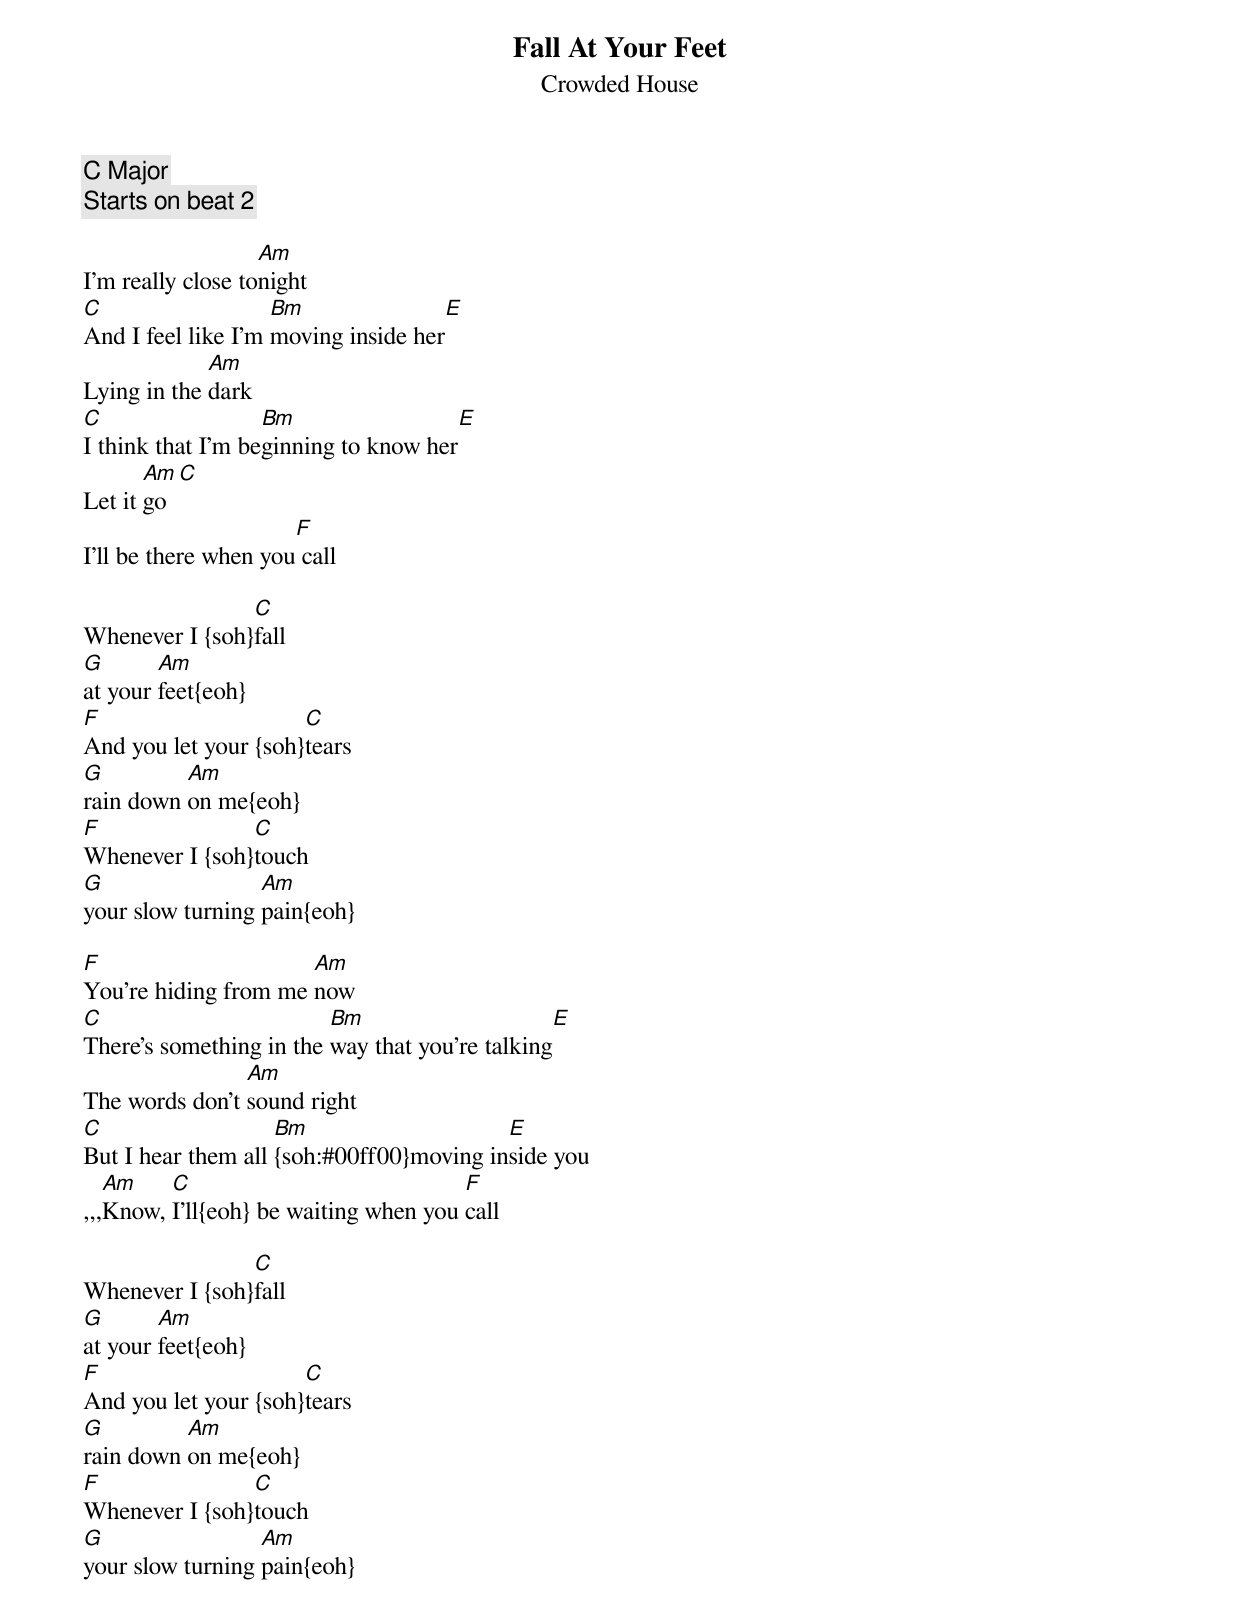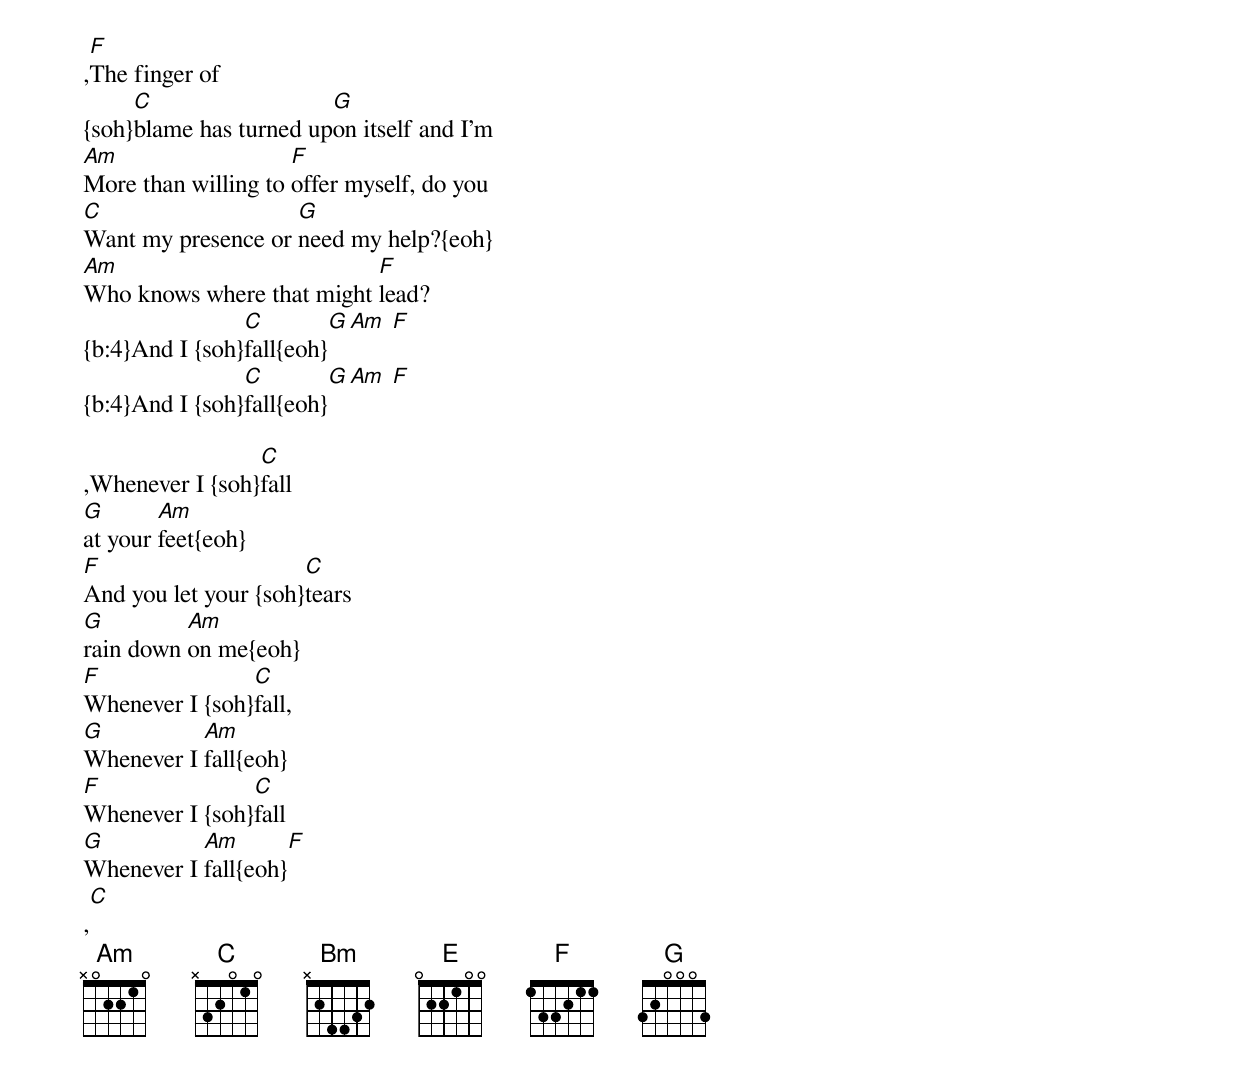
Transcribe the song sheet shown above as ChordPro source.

{t:Fall At Your Feet}
{st:Crowded House}
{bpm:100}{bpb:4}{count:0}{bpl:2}
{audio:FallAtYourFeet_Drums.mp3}
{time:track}
{c:C Major}
{c:Starts on beat 2}

I'm really close to[Am]night
[C]And I feel like I'm [Bm]moving inside her[E]
Lying in the [Am]dark
[C]I think that I'm be[Bm]ginning to know her[E]
Let it [Am]go [C]
I'll be there when you[F] call

Whenever I {soh}[C]fall
[G]at your [Am]feet{eoh}
[F]And you let your {soh}[C]tears
[G]rain down [Am]on me{eoh}
[F]Whenever I {soh}[C]touch
[G]your slow turning [Am]pain{eoh}

[F]You're hiding from me [Am]now
[C]There's something in the [Bm]way that you're talking[E]
The words don't [Am]sound right
[C]But I hear them all [Bm]{soh:#00ff00}moving in[E]side you
,,,[Am]Know, [C]I'll{eoh} be waiting when you [F]call

Whenever I {soh}[C]fall
[G]at your [Am]feet{eoh}
[F]And you let your {soh}[C]tears
[G]rain down [Am]on me{eoh}
[F]Whenever I {soh}[C]touch
[G]your slow turning [Am]pain{eoh}

,[F]The finger of
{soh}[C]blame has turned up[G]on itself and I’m
[Am]More than willing to [F]offer myself, do you
[C]Want my presence or [G]need my help?{eoh}
[Am]Who knows where that might [F]lead?
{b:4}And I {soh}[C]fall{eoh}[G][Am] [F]
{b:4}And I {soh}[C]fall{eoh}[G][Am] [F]

,Whenever I {soh}[C]fall
[G]at your [Am]feet{eoh}
[F]And you let your {soh}[C]tears
[G]rain down [Am]on me{eoh}
[F]Whenever I {soh}[C]fall,
[G]Whenever I [Am]fall{eoh}
[F]Whenever I {soh}[C]fall
[G]Whenever I [Am]fall{eoh}[F]
,[C]
